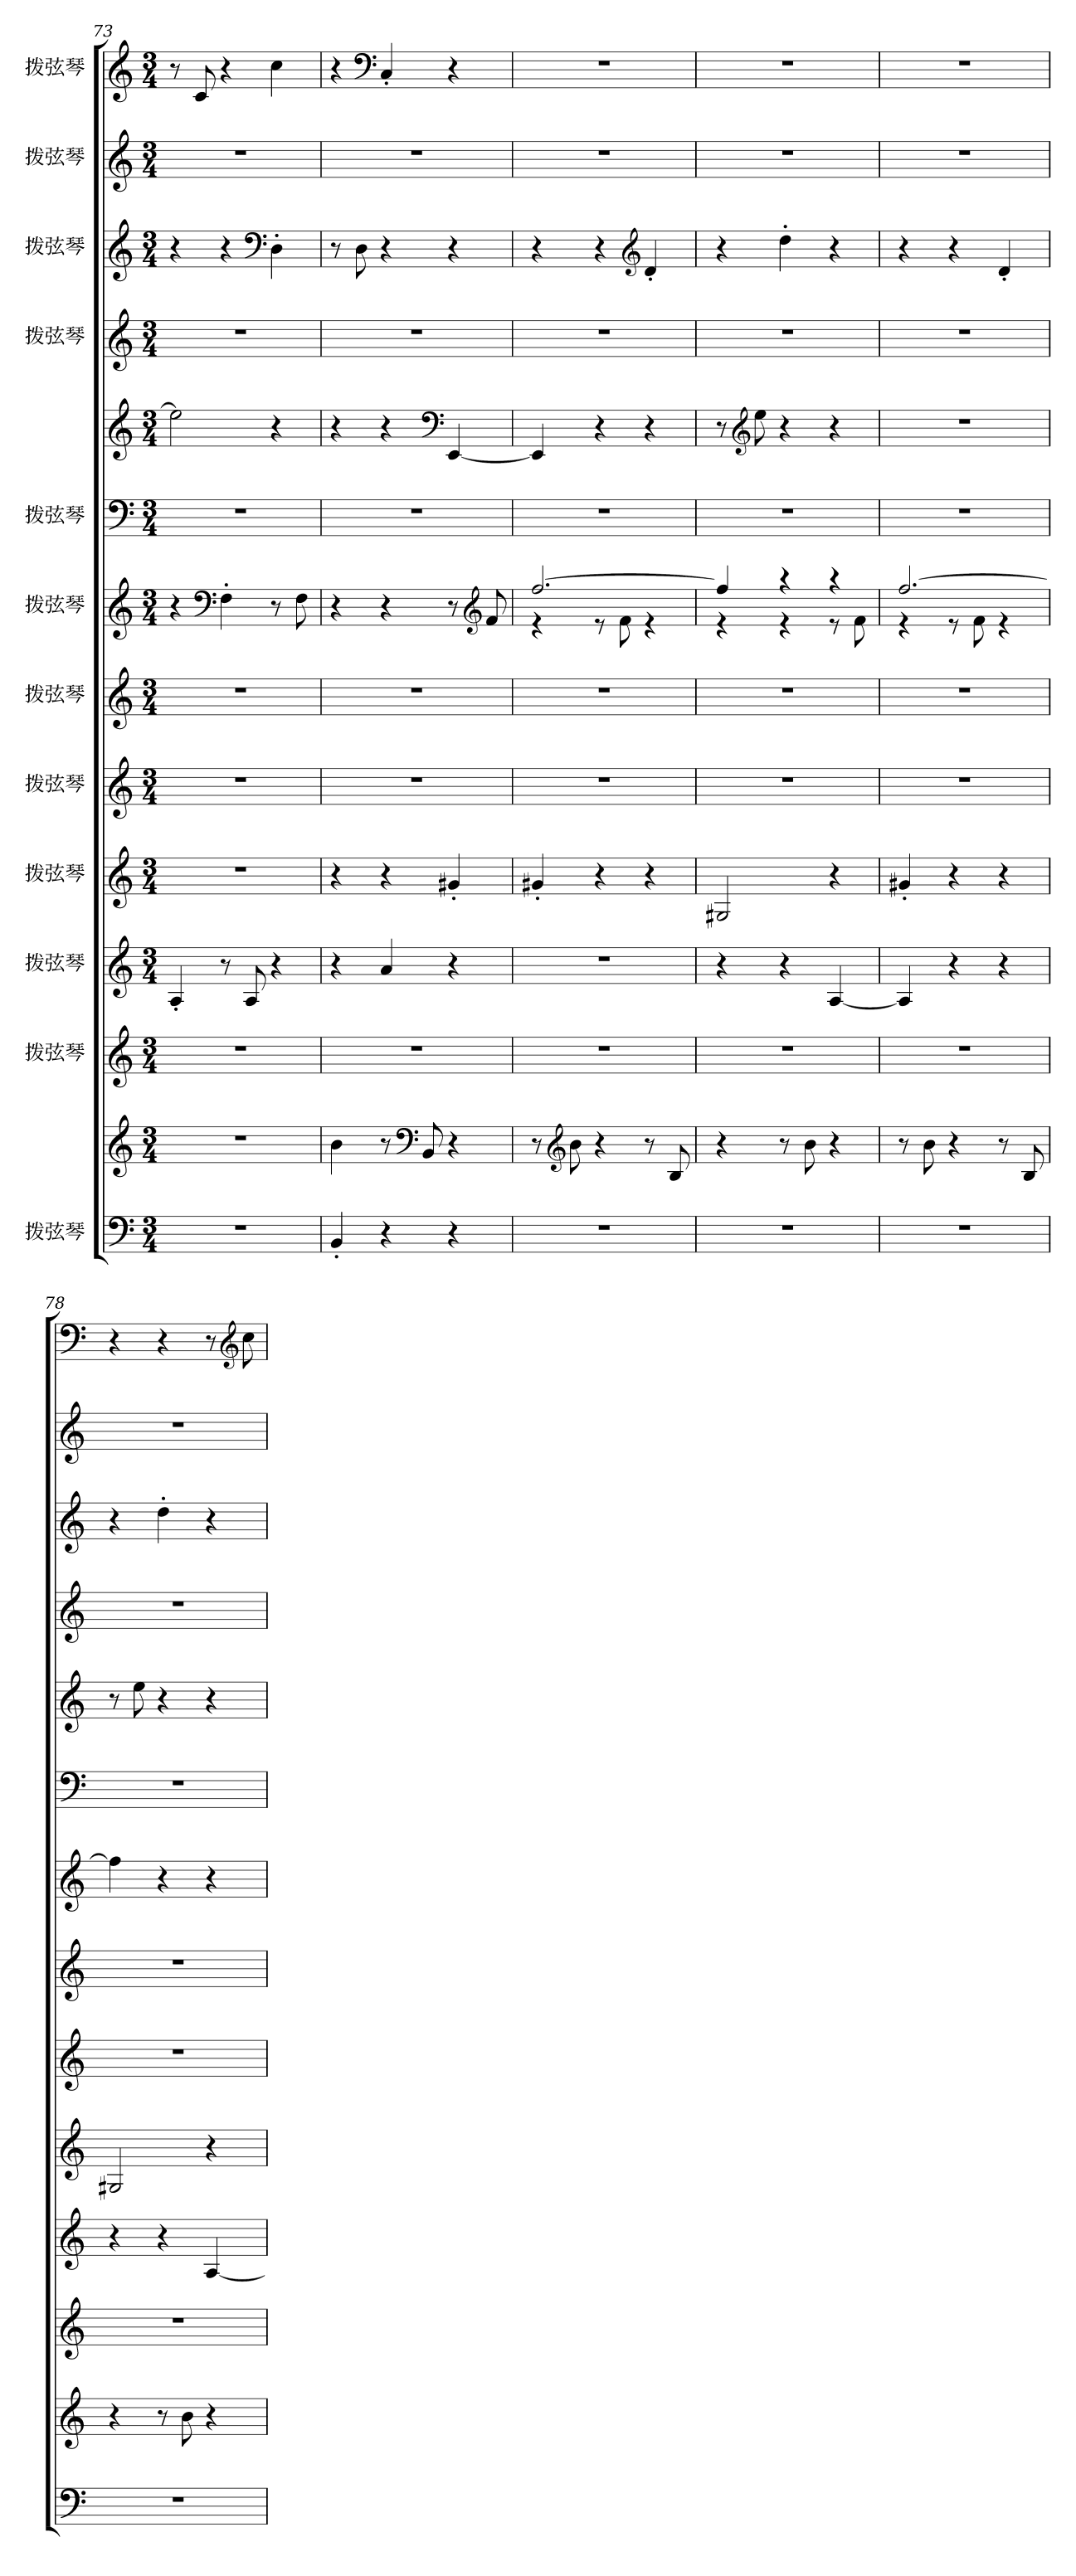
**kern	**kern	**kern	**kern	**kern	**kern	**kern	**kern	**kern	**kern	**kern	**kern	**kern	**kern
*part12	*part12	*part11	*part10	*part9	*part8	*part7	*part6	*part5	*part5	*part4	*part3	*part2	*part1
*staff14	*staff13	*staff12	*staff11	*staff10	*staff9	*staff8	*staff7	*staff6	*staff5	*staff4	*staff3	*staff2	*staff1
*I"拨弦琴	*	*I"拨弦琴	*I"拨弦琴	*I"拨弦琴	*I"拨弦琴	*I"拨弦琴	*I"拨弦琴	*I"拨弦琴	*	*I"拨弦琴	*I"拨弦琴	*I"拨弦琴	*I"拨弦琴
!!LO:PB:g=z
*clefF4	*clefG2	*clefG2	*clefG2	*clefG2	*clefG2	*clefG2	*clefG2	*clefF4	*clefG2	*clefG2	*clefG2	*clefG2	*clefG2
*k[]	*k[]	*k[]	*k[]	*k[]	*k[]	*k[]	*k[]	*k[]	*k[]	*k[]	*k[]	*k[]	*k[]
*M3/4	*M3/4	*M3/4	*M3/4	*M3/4	*M3/4	*M3/4	*M3/4	*M3/4	*M3/4	*M3/4	*M3/4	*M3/4	*M3/4
=73	=73	=73	=73	=73	=73	=73	=73	=73	=73	=73	=73	=73	=73
2.r	2.r	2.r	4A'/	2.r	2.r	2.r	4r	2.r	2ee\]	2.r	4r	2.r	8r
.	.	.	.	.	.	.	.	.	.	.	.	.	8c/
*	*	*	*	*	*	*	*clefF4	*	*	*	*	*	*
.	.	.	8r	.	.	.	4F'\	.	.	.	4r	.	4r
.	.	.	8A/	.	.	.	.	.	.	.	.	.	.
*	*	*	*	*	*	*	*	*	*	*	*clefF4	*	*
.	.	.	4r	.	.	.	8r	.	4r	.	4D'\	.	4cc\
.	.	.	.	.	.	.	8F\	.	.	.	.	.	.
=74	=74	=74	=74	=74	=74	=74	=74	=74	=74	=74	=74	=74	=74
4BB'/	4b\	2.r	4r	4r	2.r	2.r	4r	2.r	4r	2.r	8r	2.r	4r
.	.	.	.	.	.	.	.	.	.	.	8D\	.	.
*	*	*	*	*	*	*	*	*	*	*	*	*	*clefF4
4r	8r	.	4a/	4r	.	.	4r	.	4r	.	4r	.	4C'/
*	*clefF4	*	*	*	*	*	*	*	*	*	*	*	*
.	8BB/	.	.	.	.	.	.	.	.	.	.	.	.
*	*	*	*	*	*	*	*	*	*clefF4	*	*	*	*
4r	4r	.	4r	4g#X'/	.	.	8r	.	[4EE/	.	4r	.	4r
*	*	*	*	*	*	*	*clefG2	*	*	*	*	*	*
.	.	.	.	.	.	.	8f/	.	.	.	.	.	.
=75	=75	=75	=75	=75	=75	=75	=75	=75	=75	=75	=75	=75	=75
*	*	*	*	*	*	*	*^	*	*	*	*	*	*
2.r	8r	2.r	2.r	4g#X'/	2.r	2.r	[2.ff/	4r	2.r	4EE/]	2.r	4r	2.r	2.r
*	*clefG2	*	*	*	*	*	*	*	*	*	*	*	*	*
.	8b\	.	.	.	.	.	.	.	.	.	.	.	.	.
.	4r	.	.	4r	.	.	.	8r	.	4r	.	4r	.	.
.	.	.	.	.	.	.	.	8f\	.	.	.	.	.	.
*	*	*	*	*	*	*	*	*	*	*	*	*clefG2	*	*
.	8r	.	.	4r	.	.	.	4r	.	4r	.	4d'/	.	.
.	8B/	.	.	.	.	.	.	.	.	.	.	.	.	.
=76	=76	=76	=76	=76	=76	=76	=76	=76	=76	=76	=76	=76	=76	=76
2.r	4r	2.r	4r	2G#X/	2.r	2.r	4ff/]	4r	2.r	8r	2.r	4r	2.r	2.r
*	*	*	*	*	*	*	*	*	*	*clefG2	*	*	*	*
.	.	.	.	.	.	.	.	.	.	8ee\	.	.	.	.
.	8r	.	4r	.	.	.	4r	4r	.	4r	.	4dd'\	.	.
.	8b\	.	.	.	.	.	.	.	.	.	.	.	.	.
.	4r	.	[4A/	4r	.	.	4r	8r	.	4r	.	4r	.	.
.	.	.	.	.	.	.	.	8f\	.	.	.	.	.	.
!!LO:PB:g=z
=77	=77	=77	=77	=77	=77	=77	=77	=77	=77	=77	=77	=77	=77	=77
2.r	8r	2.r	4A/]	4g#X'/	2.r	2.r	[2.ff/	4r	2.r	2.r	2.r	4r	2.r	2.r
.	8b\	.	.	.	.	.	.	.	.	.	.	.	.	.
.	4r	.	4r	4r	.	.	.	8r	.	.	.	4r	.	.
.	.	.	.	.	.	.	.	8f\	.	.	.	.	.	.
.	8r	.	4r	4r	.	.	.	4r	.	.	.	4d'/	.	.
.	8B/	.	.	.	.	.	.	.	.	.	.	.	.	.
*	*	*	*	*	*	*	*v	*v	*	*	*	*	*	*
=78	=78	=78	=78	=78	=78	=78	=78	=78	=78	=78	=78	=78	=78
2.r	4r	2.r	4r	2G#X/	2.r	2.r	4ff\]	2.r	8r	2.r	4r	2.r	4r
.	.	.	.	.	.	.	.	.	8ee\	.	.	.	.
.	8r	.	4r	.	.	.	4r	.	4r	.	4dd'\	.	4r
.	8b\	.	.	.	.	.	.	.	.	.	.	.	.
.	4r	.	[4A/	4r	.	.	4r	.	4r	.	4r	.	8r
*	*	*	*	*	*	*	*	*	*	*	*	*	*clefG2
.	.	.	.	.	.	.	.	.	.	.	.	.	8cc\
=	=	=	=	=	=	=	=	=	=	=	=	=	=
*-	*-	*-	*-	*-	*-	*-	*-	*-	*-	*-	*-	*-	*-
